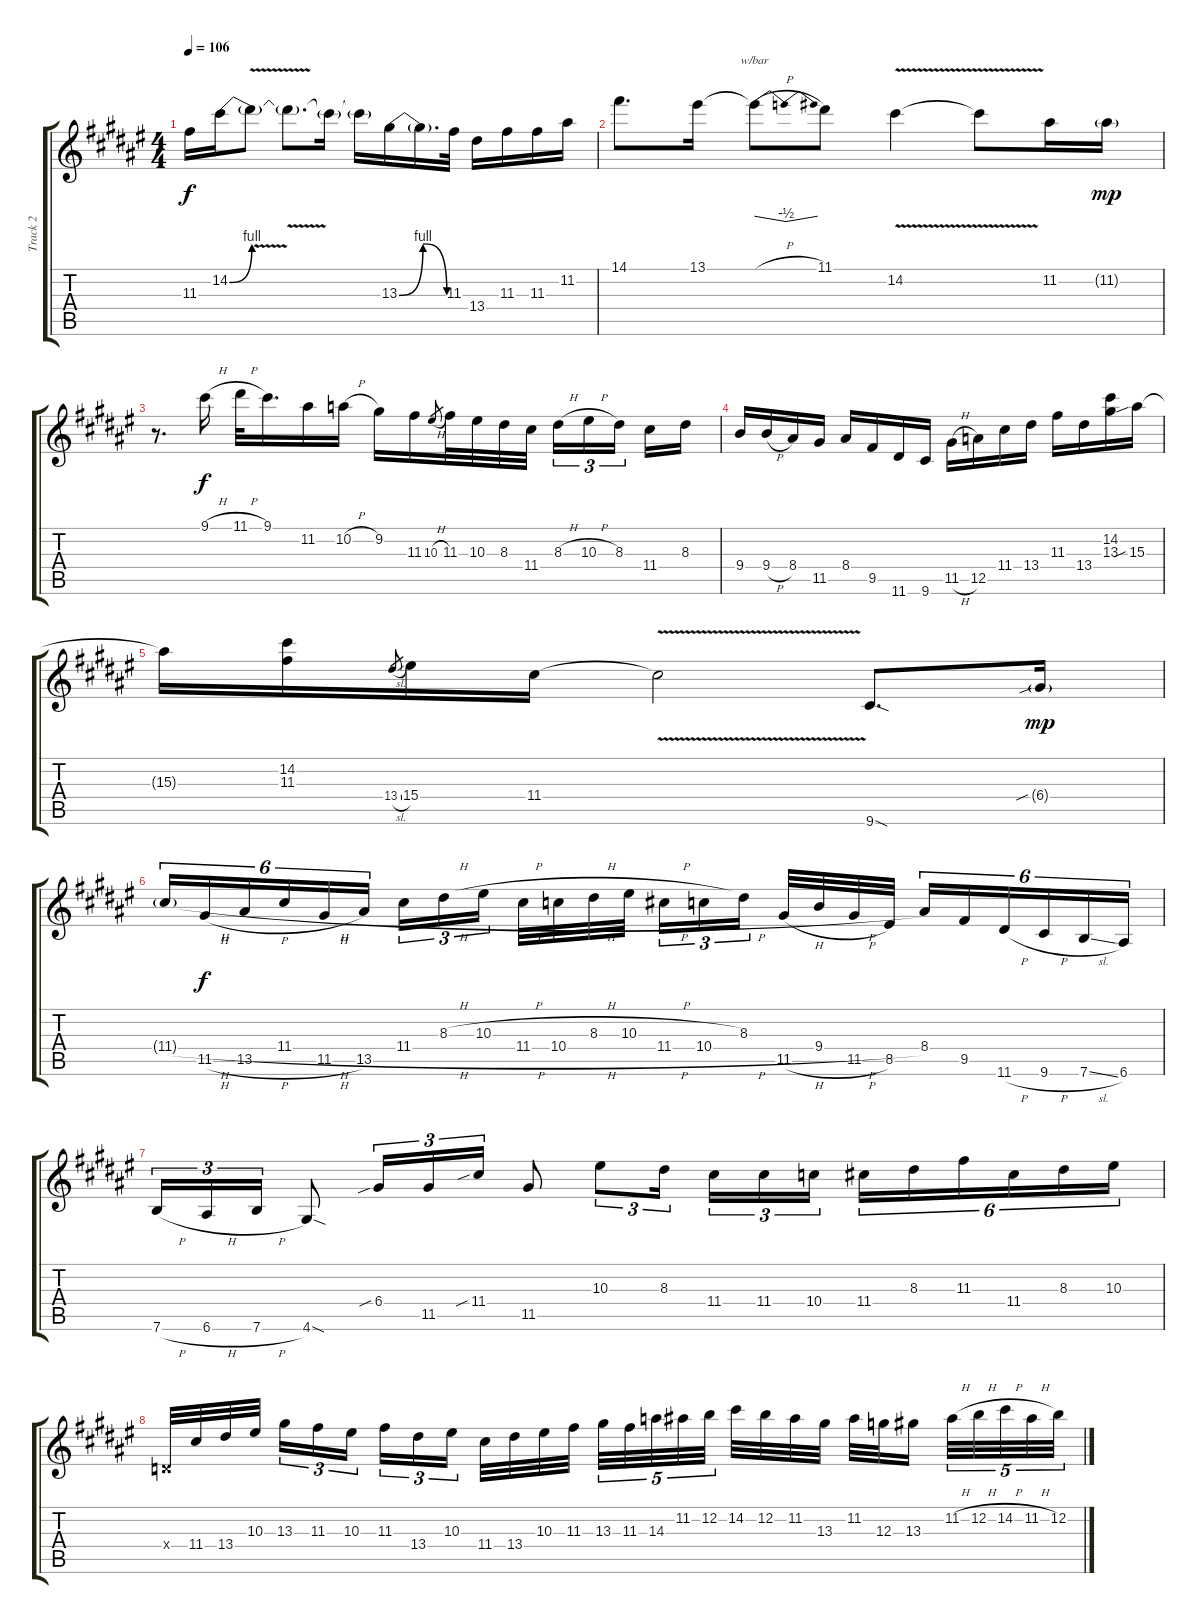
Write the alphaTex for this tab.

\track ("Track 2" "Track 2") {instrument overdrivenguitar}
\staff {score tabs}
\tuning (E4 B3 G3 D3 A2 E2) {hide}
\ts (4 4)
\tempo 106
\clef g2
\ks f#
11.3.16{dy f} 14.2{be (bend 0 0 60 4)}.16 14.2{v t}.8 14.2{t}.8{d} 14.2{t}.16 14.2{t}.16 13.3{be (bendrelease 0 0 14 4 30 4 60 0)}.16 13.3{t}.16{d} 11.3.32 13.4.16 11.3.16 11.3.16 11.2.16 |
14.1.8{d} 13.1.16 13.1{h t}.8{tbe (dip default 0 0 30 -2 60 0)} 11.1.8 14.2{v}.4 14.2{t}.8 11.2.16 11.2{g}.16{dy mp} |
r.8{d} 9.1{h}.16{dy f} 11.1{h}.32 9.1.16{d} 11.2.16 10.2{h}.16 9.2.16 11.3.16 10.3{h}.8{gr} 11.3.32 10.3.32 8.3.32 11.4.32 8.3{h}.16{tu (3 2)} 10.3{h}.16{tu (3 2)} 8.3.16{tu (3 2) beam splitsecondary} 11.4.16 8.3.16 |
9.4.16 9.4{h}.16 8.4.16 11.5.16 8.4.16 9.5.16 11.6.16 9.6.16 11.5{h}.16 12.5.16 11.4.16 13.4.16 11.3.16 13.4.16 (14.2 13.3).16 15.3{sib}.16 |
15.3{t}.16 (14.2 11.3).16 13.4{sl}.8{gr} 15.4.16 11.4.16 11.4{v t}.2 9.6{sod}.8{d} 6.4{sib g}.16{dy mp} |
11.4{h g}.16{tu (6 4)} 11.5{h}.16{tu (6 4) dy f} 13.5{h}.16{tu (6 4)} 11.4{h}.16{tu (6 4)} 11.5{h}.16{tu (6 4)} 13.5.16{tu (6 4)} 11.4{h}.16{tu (3 2)} 8.3{h}.16{tu (3 2)} 10.3{h}.16{tu (3 2) beam splitsecondary} 11.4{h}.32 10.4{h}.32 8.3{h}.32 10.3{h}.32 11.4{h}.16{tu (3 2)} 10.4{h}.16{tu (3 2)} 8.3.16{tu (3 2) beam splitsecondary} 11.5{h}.32 9.4{h}.32 11.5{h}.32 8.5.32 8.4.16{tu (6 4)} 9.5.16{tu (6 4)} 11.6{h}.16{tu (6 4)} 9.6{h}.16{tu (6 4)} 7.6{sl}.16{tu (6 4)} 6.6.16{tu (6 4)} |
7.6{h}.16{tu (3 2)} 6.6{h}.16{tu (3 2)} 7.6{h}.16{tu (3 2)} 4.6{sod}.8 6.4{sib}.16{tu (3 2)} 11.5.16{tu (3 2)} 11.4{sib}.16{tu (3 2)} 11.5.8 10.3.8{tu (3 2)} 8.3.16{tu (3 2) beam splitsecondary} 11.4.16{tu (3 2)} 11.4.16{tu (3 2)} 10.4.16{tu (3 2)} 11.4.16{tu (6 4)} 8.3.16{tu (6 4)} 11.3.16{tu (6 4)} 11.4.16{tu (6 4)} 8.3.16{tu (6 4)} 10.3.16{tu (6 4)} |
0.4{x}.32 11.4.32 13.4.32 10.3.32{beam splitsecondary} 13.3.16{tu (3 2)} 11.3.16{tu (3 2)} 10.3.16{tu (3 2)} 11.3.16{tu (3 2)} 13.4.16{tu (3 2)} 10.3.16{tu (3 2) beam splitsecondary} 11.4.32 13.4.32 10.3.32 11.3.32 13.3.32{tu (5 4)} 11.3.32{tu (5 4)} 14.3.32{tu (5 4)} 11.2.32{tu (5 4)} 12.2.32{tu (5 4) beam splitsecondary} 14.2.32 12.2.32 11.2.32 13.3.32 11.2.32 12.3.32 13.3.16{beam splitsecondary} 11.2{h}.32{tu (5 4)} 12.2{h}.32{tu (5 4)} 14.2{h}.32{tu (5 4)} 11.2{h}.32{tu (5 4)} 12.2.32{tu (5 4)}
